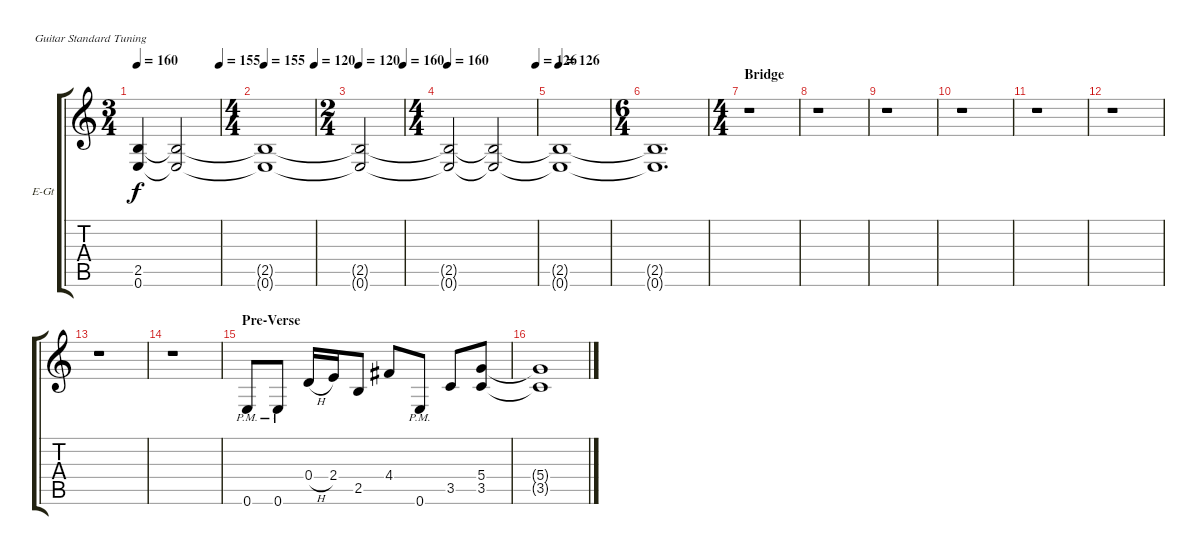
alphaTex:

\bracketExtendMode groupsimilarinstruments
\firstSystemTrackNameOrientation horizontal
\otherSystemsTrackNameOrientation horizontal
\track ("D. Mustaine" "E-Gt") {instrument distortionguitar}
\staff {score tabs}
\tuning (E4 B3 G3 D3 A2 E2)
\ts (3 4)
\beaming (8 3 1 1 1)
\tempo 160
\tempo (155 1)
\clef g2
\ks c
(2.5{t} 0.6{t}).4{dy f} (2.5{t} 0.6{t}).2 |
\ts (4 4)
\beaming (8 2 2 2 2)
\tempo 155
\tempo (120 1)
(2.5{t} 0.6{t}).1 |
\ts (2 4)
\beaming (8 1 1 1 1)
\tempo 120
\tempo (160 1)
(2.5{t} 0.6{t}).2 |
\ts (4 4)
\beaming (8 2 2 2 2)
\tempo 160
\tempo (126 1)
(2.5{t} 0.6{t}).2 (2.5{t} 0.6{t}).2 |
\tempo 126
(2.5{t} 0.6{t}).1 |
\ts (6 4)
\beaming (8 3 3 3 3)
(2.5{t} 0.6{t}).1{d} |
\ts (4 4)
\beaming (8 2 2 2 2)
\section ("" "Bridge")
r.1 |
r.1 |
r.1 |
r.1 |
r.1 |
r.1 |
r.1 |
r.1 |
\section ("" "Pre-Verse")
0.6{pm}.8 0.6{pm}.8 0.4{h}.16 2.4.16 2.5.8 4.4.8 0.6{pm}.8 3.5.8 (5.4 3.5).8 |
(5.4{t} 3.5{t}).1
